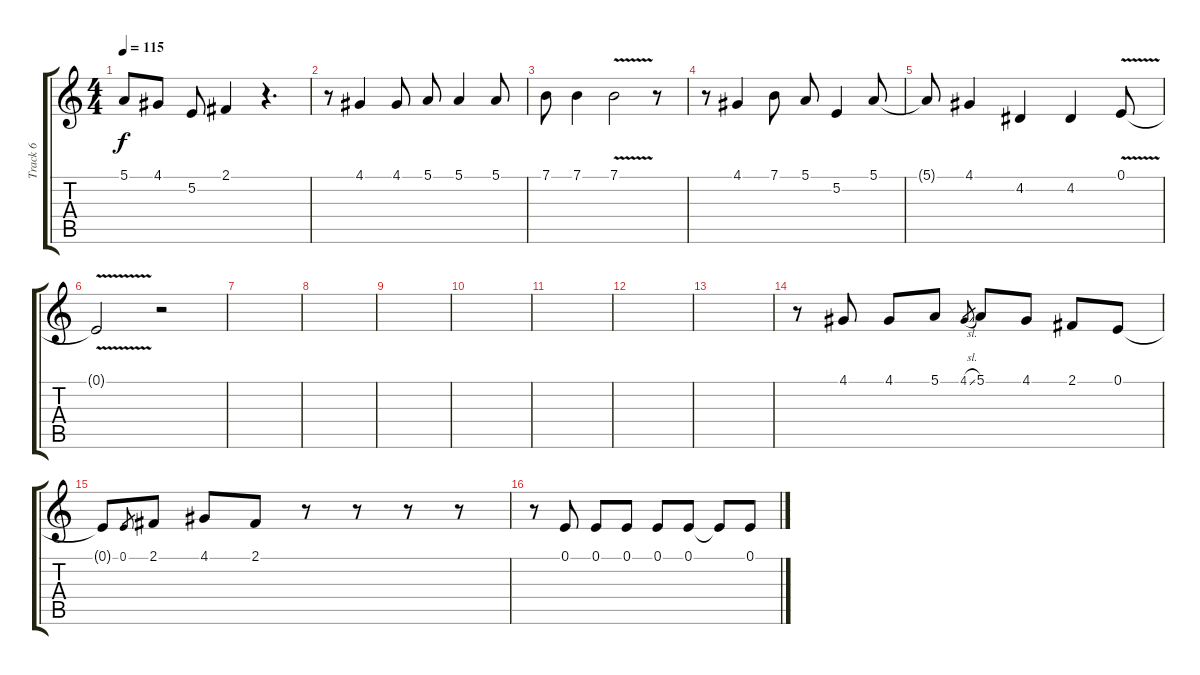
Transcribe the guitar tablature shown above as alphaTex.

\track ("Track 6" "Track 6") {instrument cello}
\staff {score tabs}
\tuning (E4 B3 G3 D3 A2 E2) {hide}
\ts (4 4)
\tempo 115
\clef g2
\ks c
5.1.8{dy f} 4.1.8 5.2.8 2.1.4 r.4{d} |
r.8 4.1.4 4.1.8 5.1.8 5.1.4 5.1.8 |
7.1.8 7.1.4 7.1{v}.2 r.8 |
r.8 4.1.4 7.1.8 5.1.8 5.2.4 5.1.8 |
5.1{t}.8 4.1.4 4.2.4 4.2.4 0.1{v}.8 |
0.1{t}.2 r.2 |
|
|
|
|
|
|
|
r.8 4.1.8 4.1.8 5.1.8 4.1{sl}.8{gr} 5.1.8 4.1.8 2.1.8 0.1.8 |
0.1{t}.8 0.1.8{gr} 2.1.8 4.1.8 2.1.8 r.8 r.8 r.8 r.8 |
r.8 0.1.8 0.1.8 0.1.8 0.1.8 0.1.8 0.1{t}.8 0.1.8
